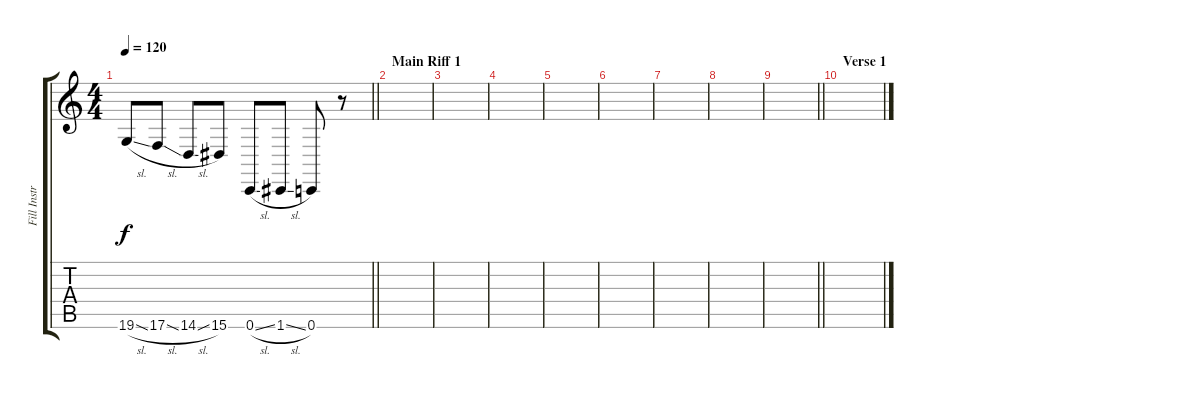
\track ("Fill Instrument(2)" "Fill Instr") {instrument lead2sawtooth}
\staff {score tabs}
\tuning (D4 A3 F3 C3 G2 C2) {hide}
\ts (4 4)
\tempo 120
\clef g2
\barLineRight lightlight
\ks c
19.6{sl}.8{dy f} 17.6{sl}.8 14.6{sl}.8 15.6.8 0.6{sl}.8 1.6{sl}.8 0.6.8 r.8 |
\section ("" "Main Riff 1")
|
|
|
|
|
|
|
\barLineRight lightlight
|
\section ("" "Verse 1")
